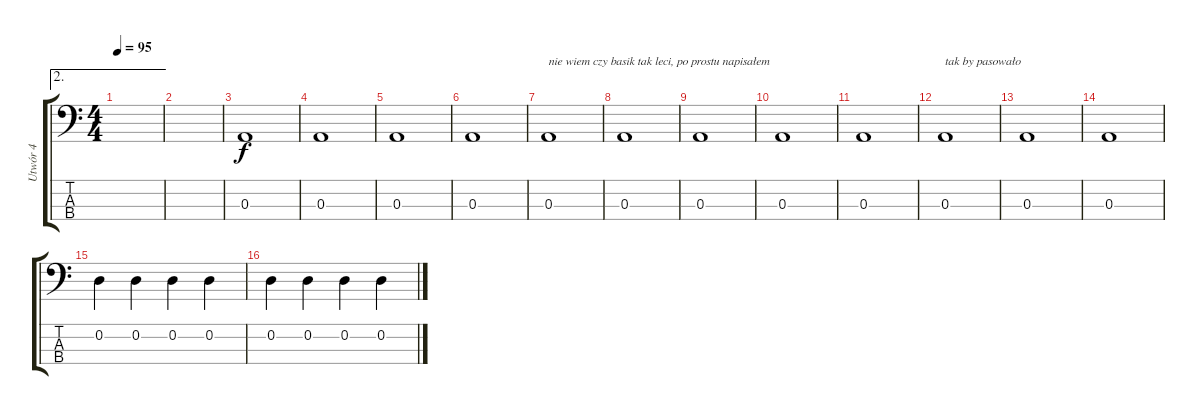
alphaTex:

\track ("Utwór 4" "Utwór 4") {instrument electricbassfinger}
\staff {score tabs}
\tuning (G2 D2 A1 E1) {hide}
\ae 2
\ts (4 4)
\tempo 95
\clef f4
\ks c
|
|
0.3.1 |
0.3.1 |
0.3.1 |
0.3.1 |
0.3.1{txt "nie wiem czy basik tak leci, po prostu napisałem "} |
0.3.1 |
0.3.1 |
0.3.1 |
0.3.1 |
0.3.1{txt "tak by pasowało"} |
0.3.1 |
0.3.1 |
0.2.4 0.2.4 0.2.4 0.2.4 |
0.2.4 0.2.4 0.2.4 0.2.4
